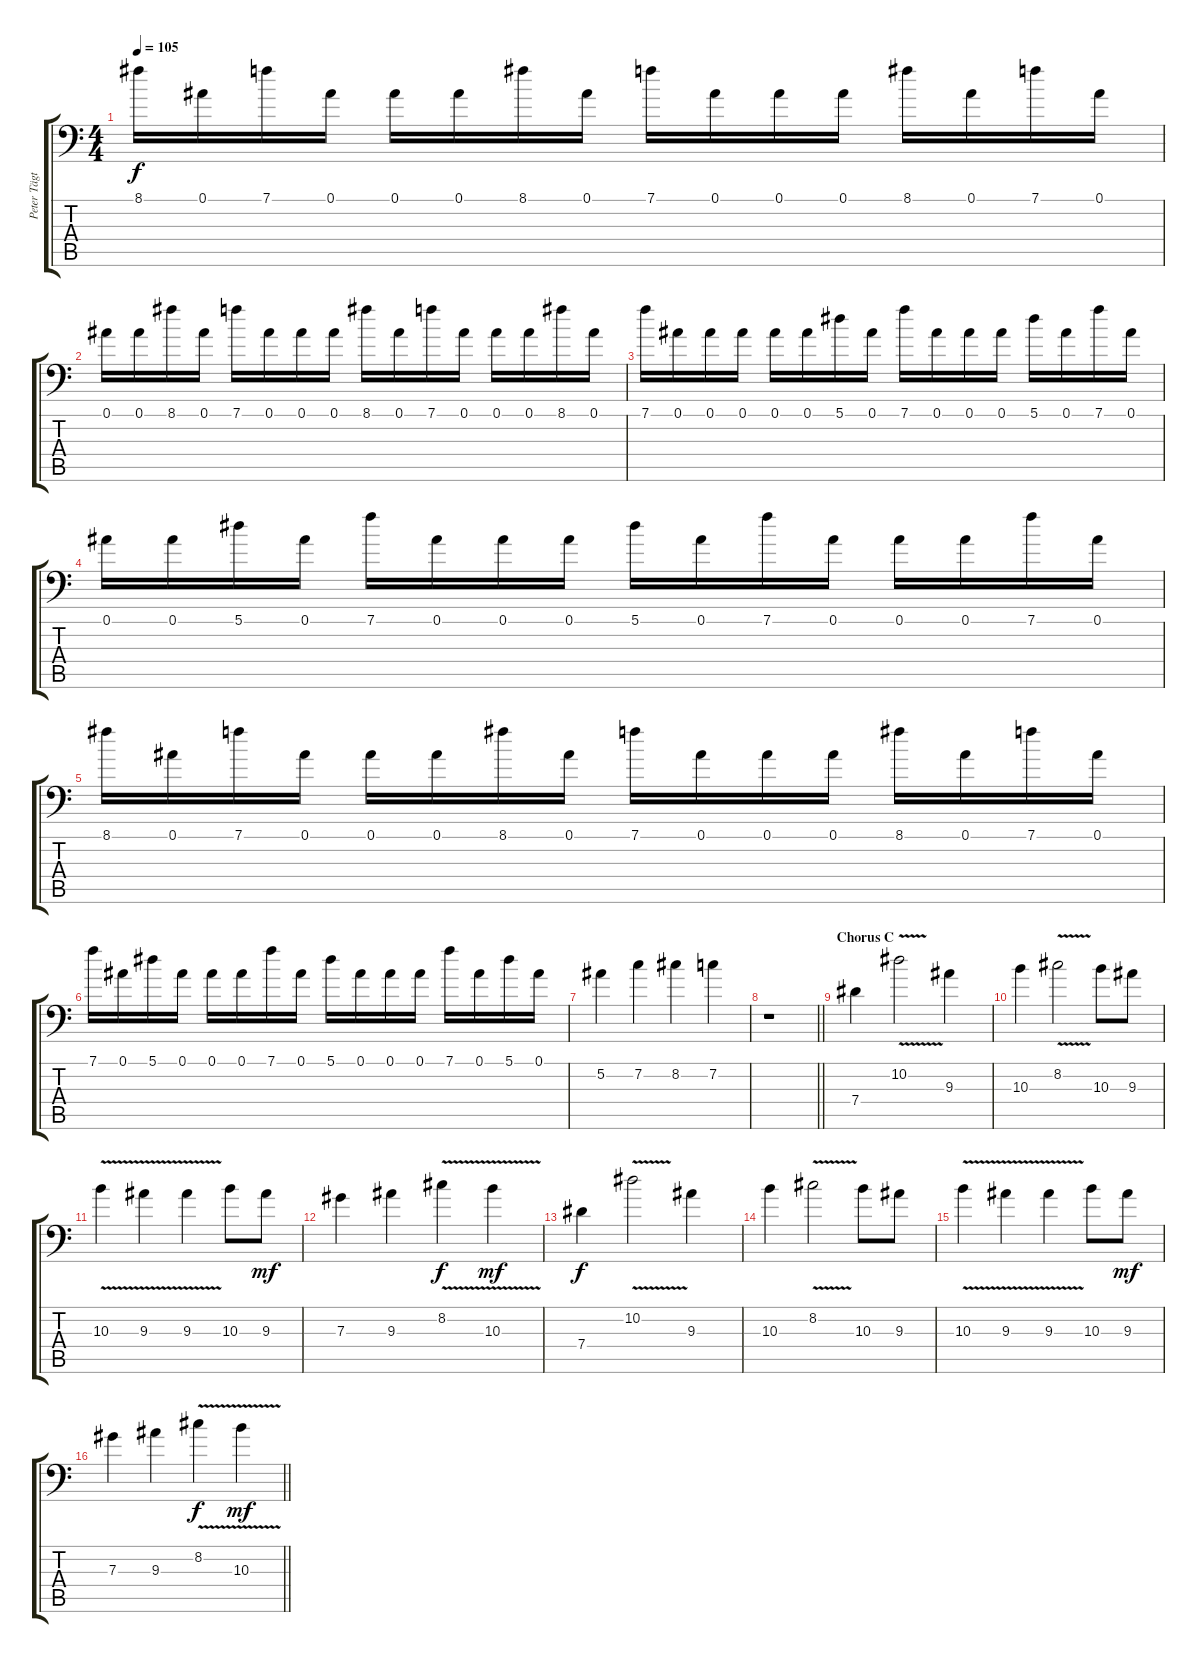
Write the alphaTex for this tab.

\track ("Peter Tägtgren (Lead 1)" "Peter Tägt") {instrument distortionguitar}
\staff {score tabs}
\tuning (Bb3 F3 Db3 Ab2 Eb2 Bb1) {hide}
\ts (4 4)
\tempo 105
\clef f4
\ks c
8.1.16{dy f} 0.1.16 7.1.16 0.1.16 0.1.16 0.1.16 8.1.16 0.1.16 7.1.16 0.1.16 0.1.16 0.1.16 8.1.16 0.1.16 7.1.16 0.1.16 |
0.1.16 0.1.16 8.1.16 0.1.16 7.1.16 0.1.16 0.1.16 0.1.16 8.1.16 0.1.16 7.1.16 0.1.16 0.1.16 0.1.16 8.1.16 0.1.16 |
7.1.16 0.1.16 0.1.16 0.1.16 0.1.16 0.1.16 5.1.16 0.1.16 7.1.16 0.1.16 0.1.16 0.1.16 5.1.16 0.1.16 7.1.16 0.1.16 |
0.1.16 0.1.16 5.1.16 0.1.16 7.1.16 0.1.16 0.1.16 0.1.16 5.1.16 0.1.16 7.1.16 0.1.16 0.1.16 0.1.16 7.1.16 0.1.16 |
8.1.16 0.1.16 7.1.16 0.1.16 0.1.16 0.1.16 8.1.16 0.1.16 7.1.16 0.1.16 0.1.16 0.1.16 8.1.16 0.1.16 7.1.16 0.1.16 |
7.1.16 0.1.16 5.1.16 0.1.16 0.1.16 0.1.16 7.1.16 0.1.16 5.1.16 0.1.16 0.1.16 0.1.16 7.1.16 0.1.16 5.1.16 0.1.16 |
5.2.4 7.2.4 8.2.4 7.2.4 |
\barLineRight lightlight
r.1 |
\section ("" "Chorus C")
7.4.4 10.2{v}.2 9.3.4 |
10.3.4 8.2{v}.2 10.3.8 9.3.8 |
10.3{v}.4 9.3{v}.4 9.3{v}.4 10.3.8 9.3.8{dy mf} |
7.3.4 9.3.4 8.2{v}.4{dy f} 10.3{v}.4{dy mf} |
7.4.4{dy f} 10.2{v}.2 9.3.4 |
10.3.4 8.2{v}.2 10.3.8 9.3.8 |
10.3{v}.4 9.3{v}.4 9.3{v}.4 10.3.8 9.3.8{dy mf} |
\barLineRight lightlight
7.3.4 9.3.4 8.2{v}.4{dy f} 10.3{v}.4{dy mf}
